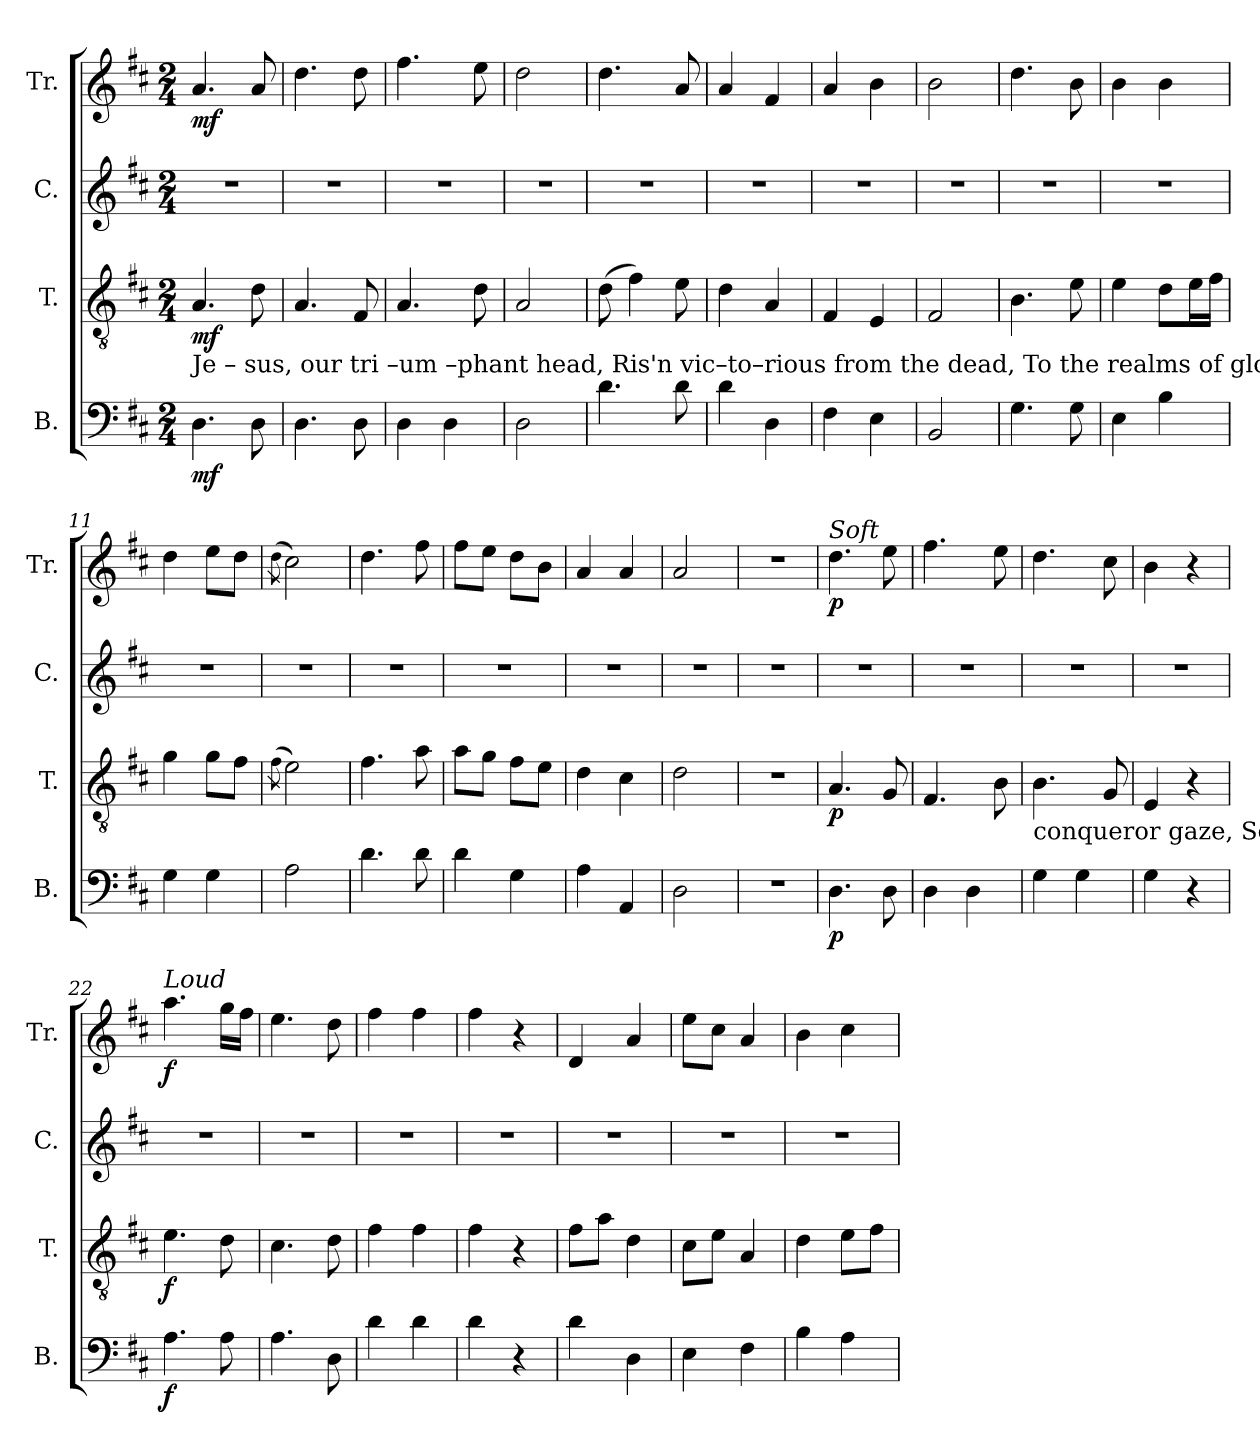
**kern	**dynam	**kern	**dynam	**kern	**kern	**dynam
*part4	*part4	*part3	*part3	*part2	*part1	*part1
*staff4	*staff4	*staff3	*staff3	*staff2	*staff1	*staff1
*I"B.	*	*I"T.	*	*I"C.	*I"Tr.	*
*I'B.	*	*I'T.	*	*I'C.	*I'Tr.	*
*clefF4	*	*clefGv2	*	*clefG2	*clefG2	*
*k[f#c#]	*	*k[f#c#]	*	*k[f#c#]	*k[f#c#]	*
*M2/4	*	*M2/4	*	*M2/4	*M2/4	*
*MM90	*	*MM90	*	*MM90	*MM90	*
=1	=1	=1	=1	=1	=1	=1
!	!	!LO:TX:b:t=Je – sus,   our  tri –um –phant head, Ris'n vic–to–rious from the dead, To  the  realms  of      glo – ry's  gone,   To    a – scend   his  rightful  throne.       Cherubs    on    the	!	!	!	!
!	!LO:DY:b	!	!LO:DY:b	!	!	!LO:DY:b
4.D!\	mf	4.A!/	mf	2r	4.a!/	mf
8D!\	.	8d!\	.	.	8a!/	.
=2	=2	=2	=2	=2	=2	=2
4.D!\	.	4.A!/	.	2r	4.dd!\	.
8D!\	.	8F#!/	.	.	8dd!\	.
=3	=3	=3	=3	=3	=3	=3
4D!\	.	4.A!/	.	2r	4.ff#!\	.
4D!\	.	.	.	.	.	.
.	.	8d!\	.	.	8ee!\	.
=4	=4	=4	=4	=4	=4	=4
2D!\	.	2A!/	.	2r	2dd!\	.
=5	=5	=5	=5	=5	=5	=5
4.d!\	.	(>8d!\	.	2r	4.dd!\	.
.	.	4f#!\)	.	.	.	.
8d!\	.	8e!\	.	.	8a!/	.
=6	=6	=6	=6	=6	=6	=6
4d!\	.	4d!\	.	2r	4a!/	.
4D!\	.	4A!/	.	.	4f#!/	.
=7	=7	=7	=7	=7	=7	=7
4F#!\	.	4F#!/	.	2r	4a!/	.
4E!\	.	4E!/	.	.	4b!\	.
=8	=8	=8	=8	=8	=8	=8
2BB!/	.	2F#!/	.	2r	2b!\	.
=9	=9	=9	=9	=9	=9	=9
4.G!\	.	4.B!\	.	2r	4.dd!\	.
8G!\	.	8e!\	.	.	8b!\	.
=10	=10	=10	=10	=10	=10	=10
4E!\	.	4e!\	.	2r	4b!\	.
4B!\	.	8d!\L	.	.	4b!\	.
.	.	16e!\L	.	.	.	.
.	.	16f#!\JJ	.	.	.	.
=11	=11	=11	=11	=11	=11	=11
4G!\	.	4g!\	.	2r	4dd!\	.
4G!\	.	8g!\L	.	.	8ee!\L	.
.	.	8f#!\J	.	.	8dd!\J	.
=12	=12	=12	=12	=12	=12	=12
.	.	(>8qf#\	.	.	(>8qdd\	.
2A!\	.	2e!\)	.	2r	2cc#!\)	.
=13	=13	=13	=13	=13	=13	=13
4.d!\	.	4.f#!\	.	2r	4.dd!\	.
8d!\	.	8a!\	.	.	8ff#!\	.
=14	=14	=14	=14	=14	=14	=14
4d!\	.	8a!\L	.	2r	8ff#!\L	.
.	.	8g!\J	.	.	8ee!\J	.
4G!\	.	8f#!\L	.	.	8dd!\L	.
.	.	8e!\J	.	.	8b!\J	.
=15	=15	=15	=15	=15	=15	=15
4A!\	.	4d!\	.	2r	4a!/	.
4AA!/	.	4c#!\	.	.	4a!/	.
=16	=16	=16	=16	=16	=16	=16
2D!\	.	2d!\	.	2r	2a!/	.
=17	=17	=17	=17	=17	=17	=17
2r	.	2r	.	2r	2r	.
=18	=18	=18	=18	=18	=18	=18
!	!	!	!	!	!LO:TX:a:i:t=Soft	!
!	!LO:DY:b	!	!LO:DY:b	!	!	!LO:DY:b
4.D!\	p	4.A!/	p	2r	4.dd!\	p
8D!\	.	8G!/	.	.	8ee!\	.
=19	=19	=19	=19	=19	=19	=19
4D!\	.	4.F#!/	.	2r	4.ff#!\	.
4D!\	.	.	.	.	.	.
.	.	8B!\	.	.	8ee!\	.
!!LO:LB:g=z
=20	=20	=20	=20	=20	=20	=20
!	!	!LO:TX:b:t=conqueror  gaze,   Seraphs glow with brighter  blaze.  Each  bright  order     of   the    sky  Hail  him   as   he  passes   by.	!	!	!	!
4G!\	.	4.B!\	.	2r	4.dd!\	.
4G!\	.	.	.	.	.	.
.	.	8G!/	.	.	8cc#!\	.
=21	=21	=21	=21	=21	=21	=21
4G!\	.	4E!/	.	2r	4b!\	.
4r	.	4r	.	.	4r	.
=22	=22	=22	=22	=22	=22	=22
!	!	!	!	!	!LO:TX:a:i:t=Loud	!
!	!LO:DY:b	!	!LO:DY:b	!	!	!LO:DY:b
4.A!\	f	4.e!\	f	2r	4.aa!\	f
8A!\	.	8d!\	.	.	16gg!\LL	.
.	.	.	.	.	16ff#!\JJ	.
=23	=23	=23	=23	=23	=23	=23
4.A!\	.	4.c#!\	.	2r	4.ee!\	.
8D!\	.	8d!\	.	.	8dd!\	.
=24	=24	=24	=24	=24	=24	=24
4d!\	.	4f#!\	.	2r	4ff#!\	.
4d!\	.	4f#!\	.	.	4ff#!\	.
=25	=25	=25	=25	=25	=25	=25
4d!\	.	4f#!\	.	2r	4ff#!\	.
4r	.	4r	.	.	4r	.
=26	=26	=26	=26	=26	=26	=26
4d!\	.	8f#!\L	.	2r	4d!/	.
.	.	8a!\J	.	.	.	.
4D!\	.	4d!\	.	.	4a!/	.
=27	=27	=27	=27	=27	=27	=27
4E!\	.	8c#!\L	.	2r	8ee!\L	.
.	.	8e!\J	.	.	8cc#!\J	.
4F#!\	.	4A!/	.	.	4a!/	.
=28	=28	=28	=28	=28	=28	=28
4B!\	.	4d!\	.	2r	4b!\	.
4A!\	.	8e!\L	.	.	4cc#!\	.
.	.	8f#!\J	.	.	.	.
=	=	=	=	=	=	=
*-	*-	*-	*-	*-	*-	*-
